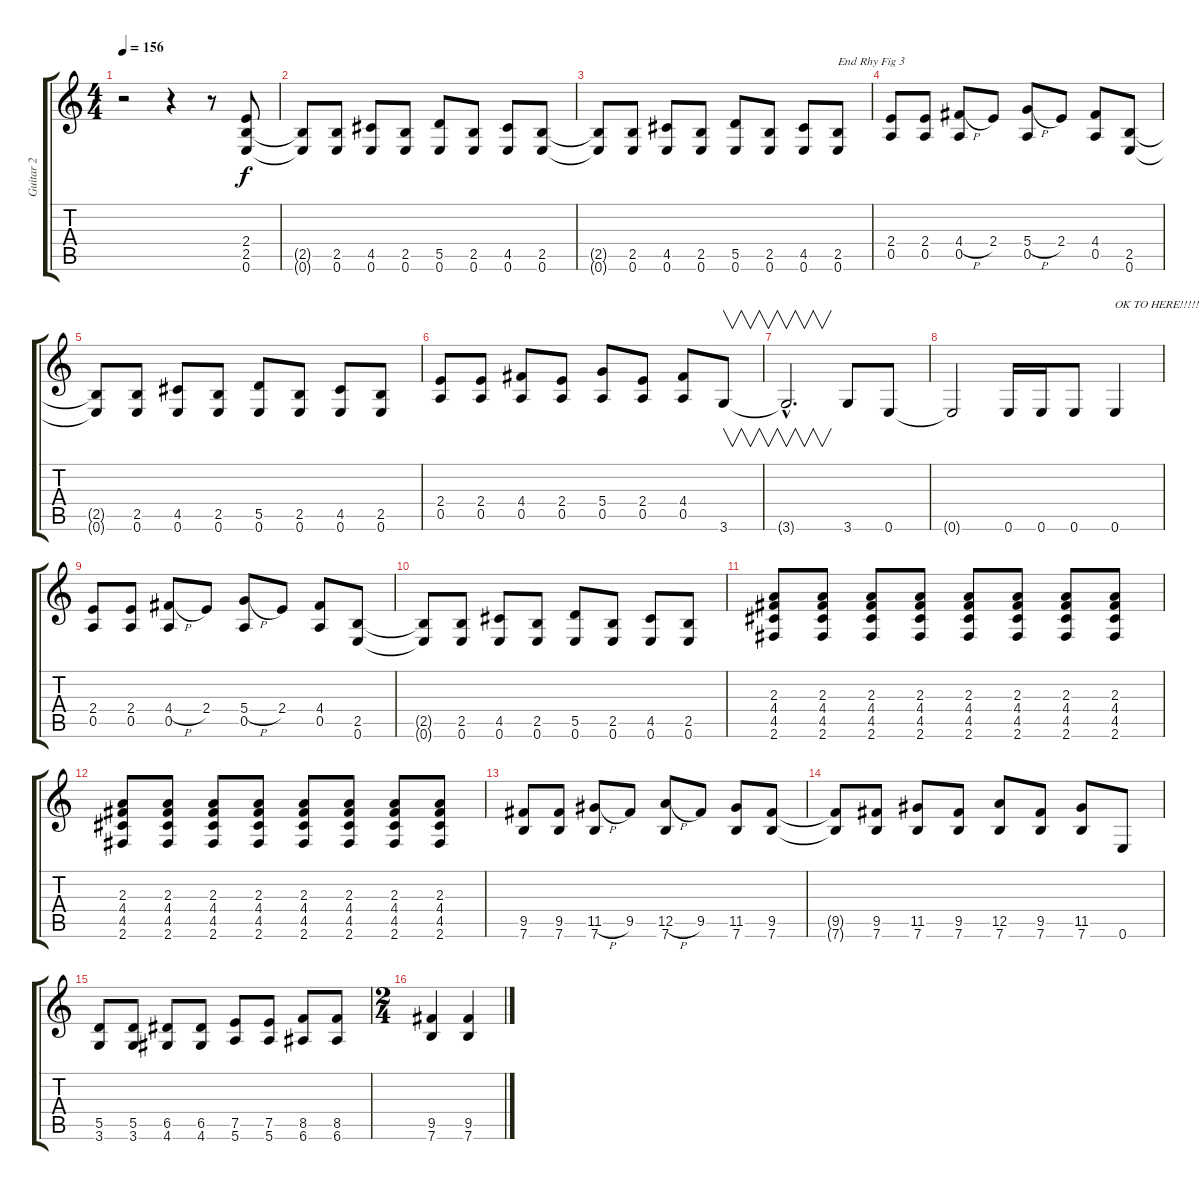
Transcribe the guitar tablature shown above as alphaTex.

\track ("Guitar 2" "Guitar 2") {instrument overdrivenguitar}
\staff {score tabs}
\tuning (E4 B3 G3 D3 A2 E2) {hide}
\ts (4 4)
\tempo 156
\clef g2
\ks c
r.2{dy f} r.4 r.8 (2.4 2.5 0.6).8 |
(2.5{t} 0.6{t}).8 (2.5 0.6).8 (4.5 0.6).8 (2.5 0.6).8 (5.5 0.6).8 (2.5 0.6).8 (4.5 0.6).8 (2.5 0.6).8 |
(2.5{t} 0.6{t}).8 (2.5 0.6).8 (4.5 0.6).8 (2.5 0.6).8 (5.5 0.6).8 (2.5 0.6).8 (4.5 0.6).8 (2.5 0.6).8{txt "End Rhy Fig 3"} |
(2.4 0.5).8 (2.4 0.5).8 (4.4{h} 0.5).8 2.4.8 (5.4{h} 0.5).8 2.4.8 (4.4 0.5).8 (2.5 0.6).8 |
(2.5{t} 0.6{t}).8 (2.5 0.6).8 (4.5 0.6).8 (2.5 0.6).8 (5.5 0.6).8 (2.5 0.6).8 (4.5 0.6).8 (2.5 0.6).8 |
(2.4 0.5).8 (2.4 0.5).8 (4.4 0.5).8 (2.4 0.5).8 (5.4 0.5).8 (2.4 0.5).8 (4.4 0.5).8 3.6.8{v} |
3.6{hac t}.2{v d} 3.6.8 0.6.8 |
0.6{t}.2 0.6.16 0.6.16 0.6.8 0.6.4{txt "OK TO HERE!!!!!!!!!!!!!!!!!!!!!!"} |
(2.4 0.5).8 (2.4 0.5).8 (4.4{h} 0.5).8 2.4.8 (5.4{h} 0.5).8 2.4.8 (4.4 0.5).8 (2.5 0.6).8 |
(2.5{t} 0.6{t}).8 (2.5 0.6).8 (4.5 0.6).8 (2.5 0.6).8 (5.5 0.6).8 (2.5 0.6).8 (4.5 0.6).8 (2.5 0.6).8 |
(2.3 4.4 4.5 2.6).8 (2.3 4.4 4.5 2.6).8 (2.3 4.4 4.5 2.6).8 (2.3 4.4 4.5 2.6).8 (2.3 4.4 4.5 2.6).8 (2.3 4.4 4.5 2.6).8 (2.3 4.4 4.5 2.6).8 (2.3 4.4 4.5 2.6).8 |
(2.3 4.4 4.5 2.6).8 (2.3 4.4 4.5 2.6).8 (2.3 4.4 4.5 2.6).8 (2.3 4.4 4.5 2.6).8 (2.3 4.4 4.5 2.6).8 (2.3 4.4 4.5 2.6).8 (2.3 4.4 4.5 2.6).8 (2.3 4.4 4.5 2.6).8 |
(9.5 7.6).8 (9.5 7.6).8 (11.5{h} 7.6).8 9.5.8 (12.5{h} 7.6).8 9.5.8 (11.5 7.6).8 (9.5 7.6).8 |
(9.5{t} 7.6{t}).8 (9.5 7.6).8 (11.5 7.6).8 (9.5 7.6).8 (12.5 7.6).8 (9.5 7.6).8 (11.5 7.6).8 0.6.8 |
(5.5 3.6).8 (5.5 3.6).8 (6.5 4.6).8 (6.5 4.6).8 (7.5 5.6).8 (7.5 5.6).8 (8.5 6.6).8 (8.5 6.6).8 |
\ts (2 4)
(9.5 7.6).4 (9.5 7.6).4
